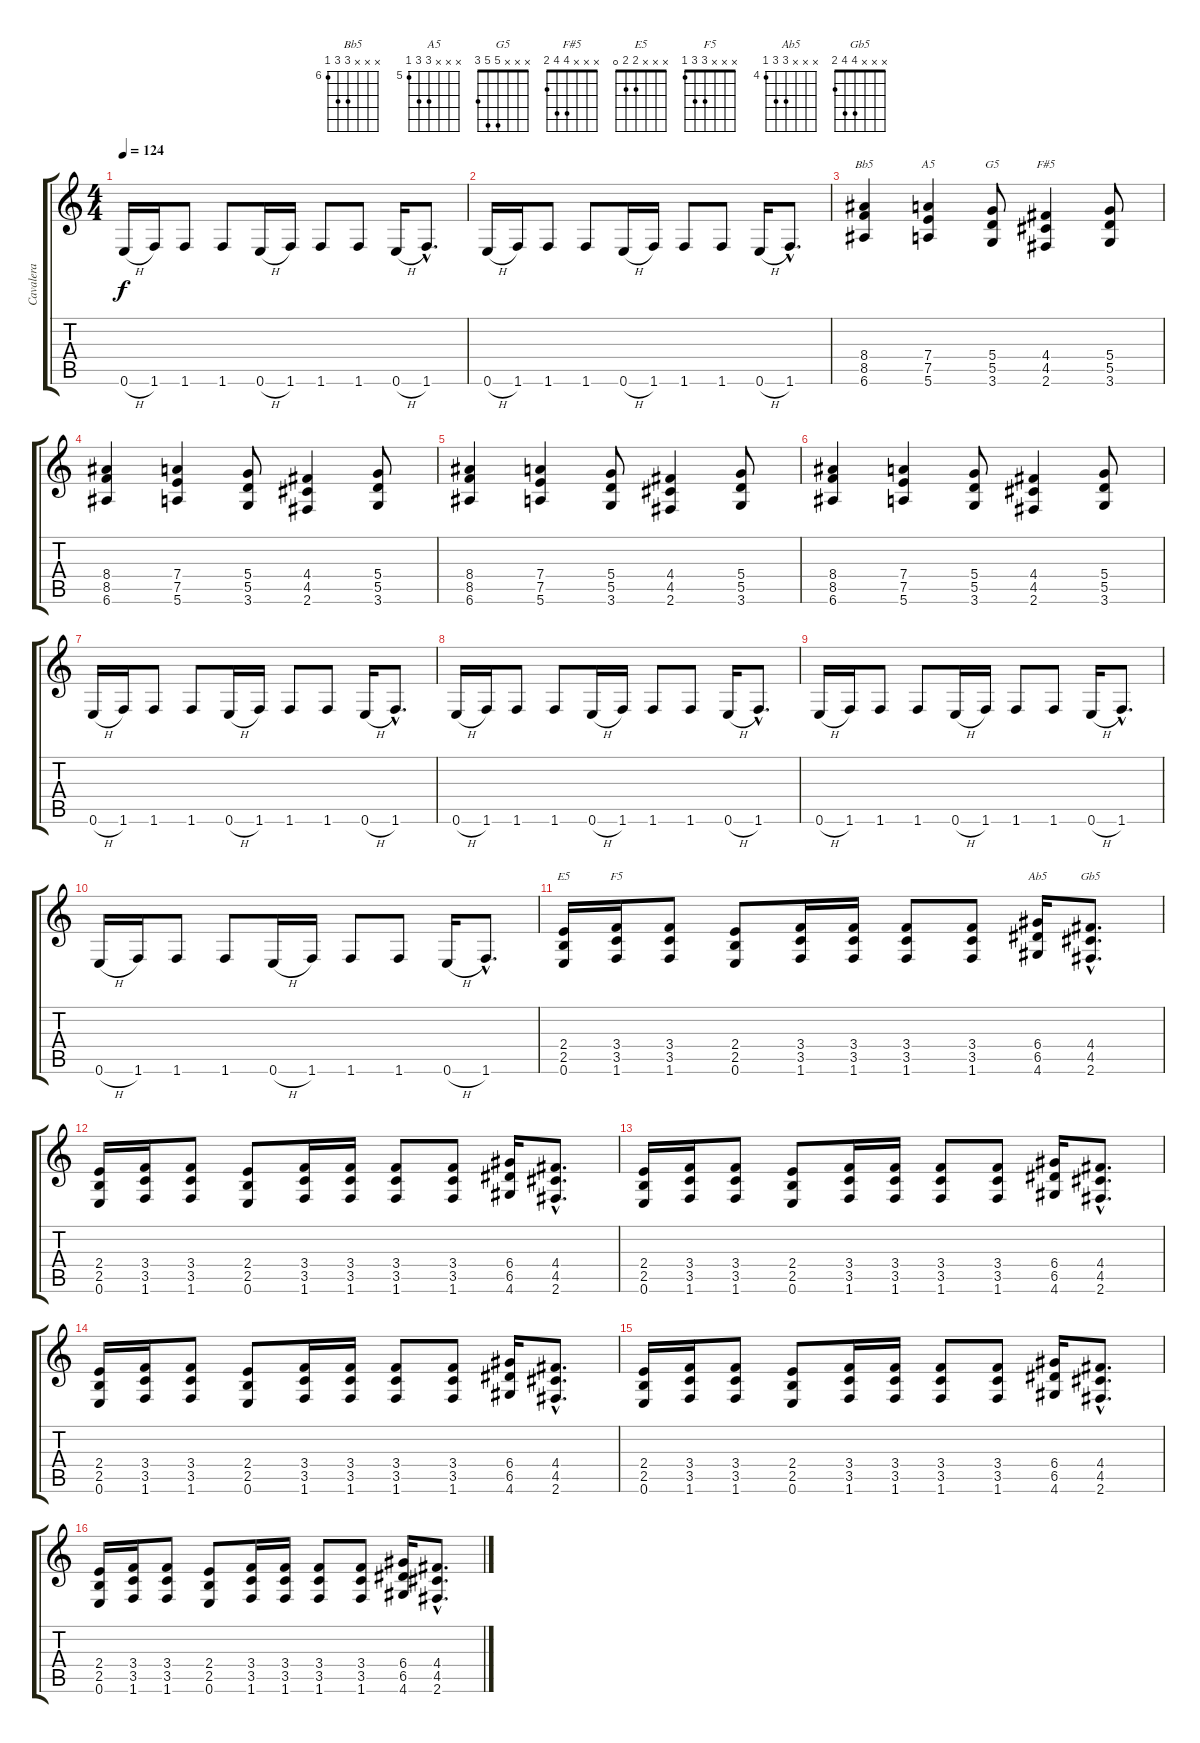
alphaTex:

\track ("Cavalera" "Cavalera") {instrument distortionguitar}
\staff {score tabs}
\tuning (E4 B3 G3 D3 A2 E2) {hide}
\chord ("Bb5" x x x 8 8 6) {firstfret 6}
\chord ("A5" x x x 7 7 5) {firstfret 5}
\chord ("G5" x x x 5 5 3)
\chord ("F#5" x x x 4 4 2)
\chord ("E5" x x x 2 2 0)
\chord ("F5" x x x 3 3 1)
\chord ("Ab5" x x x 6 6 4) {firstfret 4}
\chord ("Gb5" x x x 4 4 2)
\ts (4 4)
\tempo 124
\clef g2
\ks c
0.6{h}.16{dy f} 1.6.16 1.6.8 1.6.8 0.6{h}.16 1.6.16 1.6.8 1.6.8 0.6{h}.16 1.6{hac}.8{d} |
0.6{h}.16 1.6.16 1.6.8 1.6.8 0.6{h}.16 1.6.16 1.6.8 1.6.8 0.6{h}.16 1.6{hac}.8{d} |
(8.4 8.5 6.6).4{ch "Bb5"} (7.4 7.5 5.6).4{ch "A5"} (5.4 5.5 3.6).8{ch "G5"} (4.4 4.5 2.6).4{ch "F#5"} (5.4 5.5 3.6).8 |
(8.4 8.5 6.6).4 (7.4 7.5 5.6).4 (5.4 5.5 3.6).8 (4.4 4.5 2.6).4 (5.4 5.5 3.6).8 |
(8.4 8.5 6.6).4 (7.4 7.5 5.6).4 (5.4 5.5 3.6).8 (4.4 4.5 2.6).4 (5.4 5.5 3.6).8 |
(8.4 8.5 6.6).4 (7.4 7.5 5.6).4 (5.4 5.5 3.6).8 (4.4 4.5 2.6).4 (5.4 5.5 3.6).8 |
0.6{h}.16 1.6.16 1.6.8 1.6.8 0.6{h}.16 1.6.16 1.6.8 1.6.8 0.6{h}.16 1.6{hac}.8{d} |
0.6{h}.16 1.6.16 1.6.8 1.6.8 0.6{h}.16 1.6.16 1.6.8 1.6.8 0.6{h}.16 1.6{hac}.8{d} |
0.6{h}.16 1.6.16 1.6.8 1.6.8 0.6{h}.16 1.6.16 1.6.8 1.6.8 0.6{h}.16 1.6{hac}.8{d} |
0.6{h}.16 1.6.16 1.6.8 1.6.8 0.6{h}.16 1.6.16 1.6.8 1.6.8 0.6{h}.16 1.6{hac}.8{d} |
(2.4 2.5 0.6).16{ch "E5"} (3.4 3.5 1.6).16{ch "F5"} (3.4 3.5 1.6).8 (2.4 2.5 0.6).8 (3.4 3.5 1.6).16 (3.4 3.5 1.6).16 (3.4 3.5 1.6).8 (3.4 3.5 1.6).8 (6.4 6.5 4.6).16{ch "Ab5"} (4.4{hac} 4.5{hac} 2.6{hac}).8{d ch "Gb5"} |
(2.4 2.5 0.6).16 (3.4 3.5 1.6).16 (3.4 3.5 1.6).8 (2.4 2.5 0.6).8 (3.4 3.5 1.6).16 (3.4 3.5 1.6).16 (3.4 3.5 1.6).8 (3.4 3.5 1.6).8 (6.4 6.5 4.6).16 (4.4{hac} 4.5{hac} 2.6{hac}).8{d} |
(2.4 2.5 0.6).16 (3.4 3.5 1.6).16 (3.4 3.5 1.6).8 (2.4 2.5 0.6).8 (3.4 3.5 1.6).16 (3.4 3.5 1.6).16 (3.4 3.5 1.6).8 (3.4 3.5 1.6).8 (6.4 6.5 4.6).16 (4.4{hac} 4.5{hac} 2.6{hac}).8{d} |
(2.4 2.5 0.6).16 (3.4 3.5 1.6).16 (3.4 3.5 1.6).8 (2.4 2.5 0.6).8 (3.4 3.5 1.6).16 (3.4 3.5 1.6).16 (3.4 3.5 1.6).8 (3.4 3.5 1.6).8 (6.4 6.5 4.6).16 (4.4{hac} 4.5{hac} 2.6{hac}).8{d} |
(2.4 2.5 0.6).16 (3.4 3.5 1.6).16 (3.4 3.5 1.6).8 (2.4 2.5 0.6).8 (3.4 3.5 1.6).16 (3.4 3.5 1.6).16 (3.4 3.5 1.6).8 (3.4 3.5 1.6).8 (6.4 6.5 4.6).16 (4.4{hac} 4.5{hac} 2.6{hac}).8{d} |
(2.4 2.5 0.6).16 (3.4 3.5 1.6).16 (3.4 3.5 1.6).8 (2.4 2.5 0.6).8 (3.4 3.5 1.6).16 (3.4 3.5 1.6).16 (3.4 3.5 1.6).8 (3.4 3.5 1.6).8 (6.4 6.5 4.6).16 (4.4{hac} 4.5{hac} 2.6{hac}).8{d}
